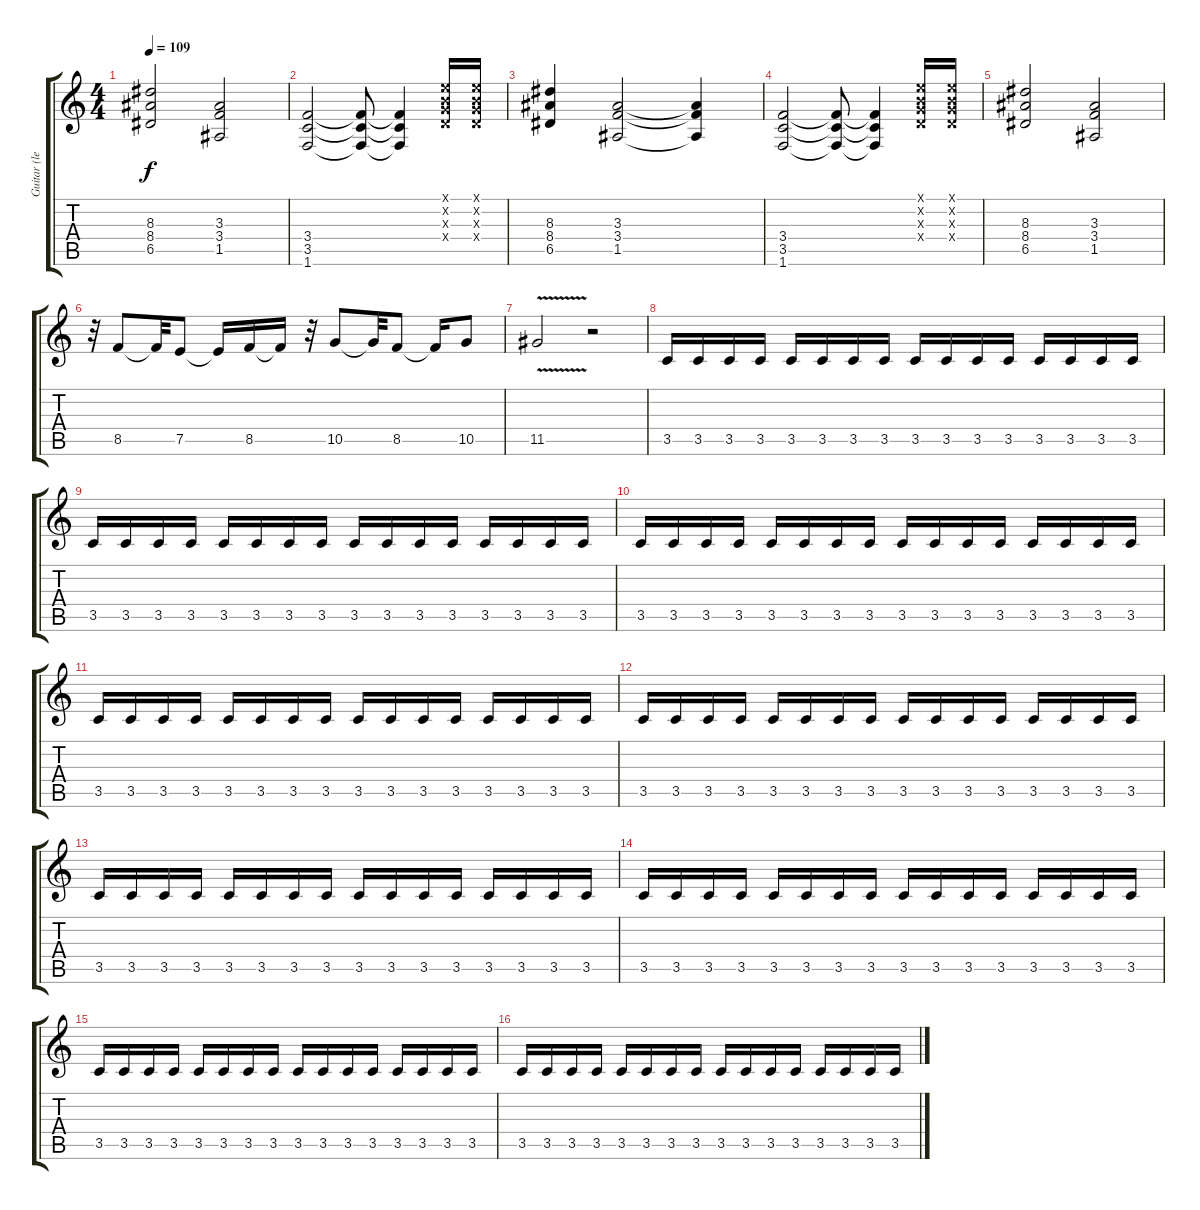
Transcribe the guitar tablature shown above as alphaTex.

\track ("Guitar (lead)" "Guitar (le") {instrument distortionguitar}
\staff {score tabs}
\tuning (E4 B3 G3 D3 A2 E2) {hide}
\ts (4 4)
\tempo 109
\clef g2
\ks c
(8.3 8.4 6.5).2{dy f} (3.3 3.4 1.5).2 |
(3.4 3.5 1.6).2 (3.4{t} 3.5{t} 1.6{t}).8 (3.4{t} 3.5{t} 1.6{t}).4 (0.1{x} 0.2{x} 0.3{x} 0.4{x}).16 (0.1{x} 0.2{x} 0.3{x} 0.4{x}).16 |
(8.3 8.4 6.5).4 (3.3 3.4 1.5).2 (3.3{t} 3.4{t} 1.5{t}).4 |
(3.4 3.5 1.6).2 (3.4{t} 3.5{t} 1.6{t}).8 (3.4{t} 3.5{t} 1.6{t}).4 (0.1{x} 0.2{x} 0.3{x} 0.4{x}).16 (0.1{x} 0.2{x} 0.3{x} 0.4{x}).16 |
(8.3 8.4 6.5).2 (3.3 3.4 1.5).2 |
r.32 8.5.8 8.5{t}.32 7.5.8 7.5{t}.16 8.5.16 8.5{t}.16 r.32 10.5.8 10.5{t}.32 8.5.8 8.5{t}.16 10.5.8 |
11.5{v}.2 r.2 |
3.5.16 3.5.16 3.5.16 3.5.16 3.5.16 3.5.16 3.5.16 3.5.16 3.5.16 3.5.16 3.5.16 3.5.16 3.5.16 3.5.16 3.5.16 3.5.16 |
3.5.16 3.5.16 3.5.16 3.5.16 3.5.16 3.5.16 3.5.16 3.5.16 3.5.16 3.5.16 3.5.16 3.5.16 3.5.16 3.5.16 3.5.16 3.5.16 |
3.5.16 3.5.16 3.5.16 3.5.16 3.5.16 3.5.16 3.5.16 3.5.16 3.5.16 3.5.16 3.5.16 3.5.16 3.5.16 3.5.16 3.5.16 3.5.16 |
3.5.16 3.5.16 3.5.16 3.5.16 3.5.16 3.5.16 3.5.16 3.5.16 3.5.16 3.5.16 3.5.16 3.5.16 3.5.16 3.5.16 3.5.16 3.5.16 |
3.5.16 3.5.16 3.5.16 3.5.16 3.5.16 3.5.16 3.5.16 3.5.16 3.5.16 3.5.16 3.5.16 3.5.16 3.5.16 3.5.16 3.5.16 3.5.16 |
3.5.16 3.5.16 3.5.16 3.5.16 3.5.16 3.5.16 3.5.16 3.5.16 3.5.16 3.5.16 3.5.16 3.5.16 3.5.16 3.5.16 3.5.16 3.5.16 |
3.5.16 3.5.16 3.5.16 3.5.16 3.5.16 3.5.16 3.5.16 3.5.16 3.5.16 3.5.16 3.5.16 3.5.16 3.5.16 3.5.16 3.5.16 3.5.16 |
3.5.16 3.5.16 3.5.16 3.5.16 3.5.16 3.5.16 3.5.16 3.5.16 3.5.16 3.5.16 3.5.16 3.5.16 3.5.16 3.5.16 3.5.16 3.5.16 |
3.5.16 3.5.16 3.5.16 3.5.16 3.5.16 3.5.16 3.5.16 3.5.16 3.5.16 3.5.16 3.5.16 3.5.16 3.5.16 3.5.16 3.5.16 3.5.16
